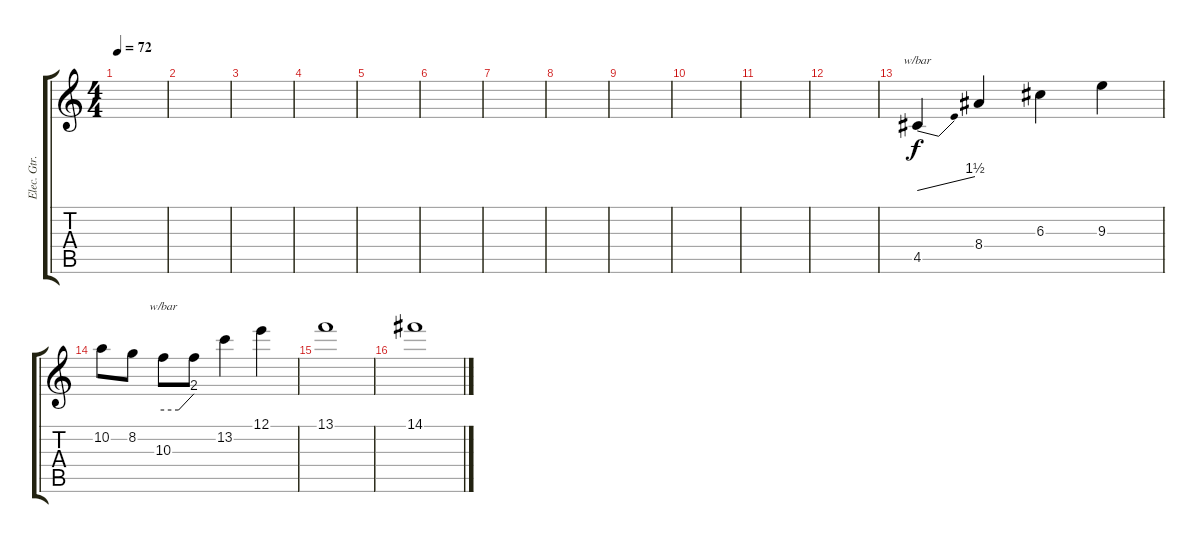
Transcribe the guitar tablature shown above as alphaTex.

\track ("Elec. Gtr. 3" "Elec. Gtr.") {instrument overdrivenguitar}
\staff {score tabs}
\tuning (E4 B3 G3 D3 A2 E2) {hide}
\ts (4 4)
\tempo 72
\clef g2
\ks c
|
|
|
|
|
|
|
|
|
|
|
|
4.5.4{tbe (dive default 0 0 60 6)} 8.4.4 6.3.4 9.3.4 |
10.2.8 8.2.8 10.3.8{tbe (custom default 0 0 30 0 60 8)} 10.3{t}.8 13.2.4 12.1.4 |
13.1.1 |
14.1.1
